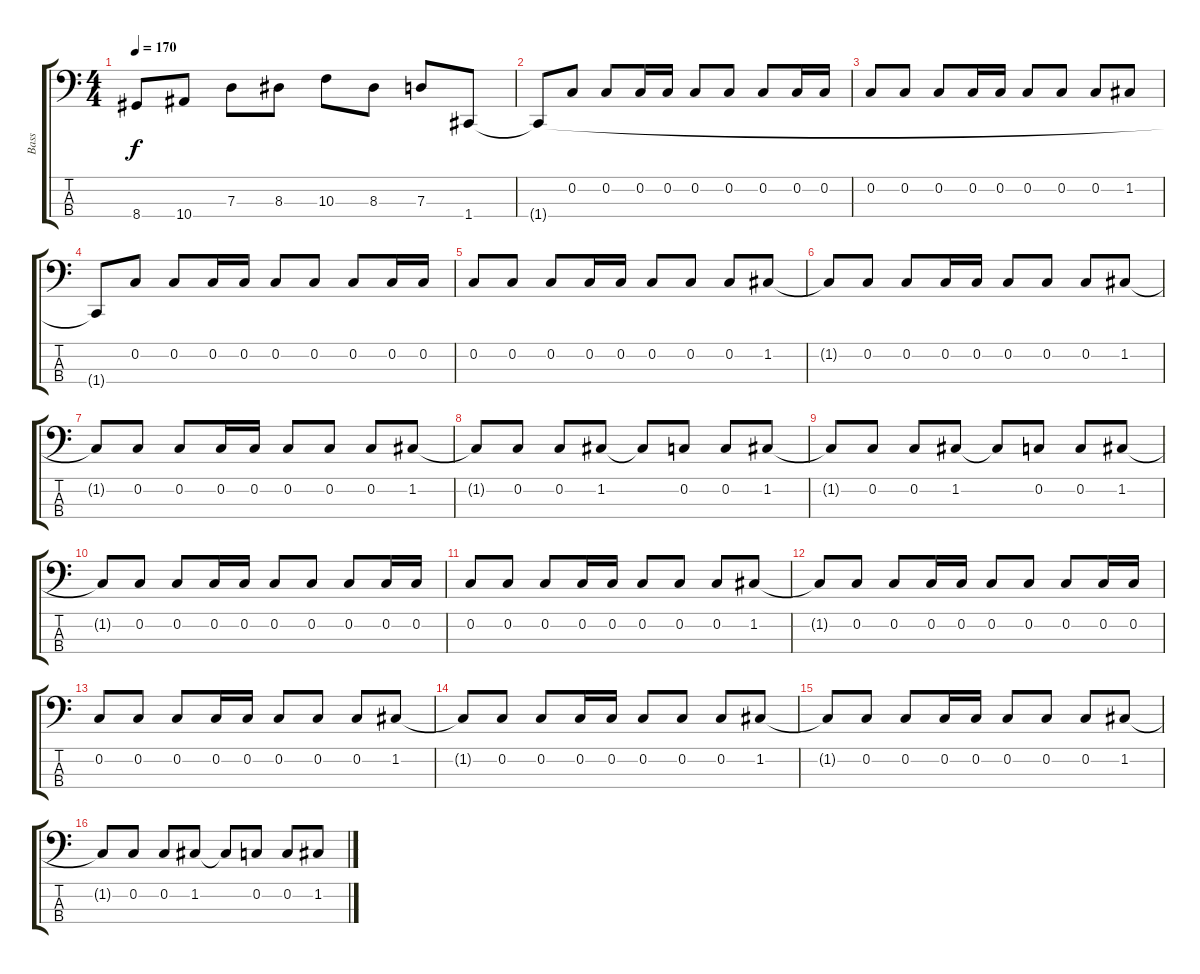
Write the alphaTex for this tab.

\track ("Bass" "Bass") {instrument electricbasspick}
\staff {score tabs}
\tuning (F2 C2 G1 C1) {hide}
\ts (4 4)
\tempo 170
\clef f4
\ks c
8.4{t}.8{dy f} 10.4.8 7.3.8 8.3.8 10.3.8 8.3.8 7.3.8 1.4.8 |
1.4{t}.8 0.2.8 0.2.8 0.2.16 0.2.16 0.2.8 0.2.8 0.2.8 0.2.16 0.2.16 |
0.2.8 0.2.8 0.2.8 0.2.16 0.2.16 0.2.8 0.2.8 0.2.8 1.2.8 |
1.4{t}.8 0.2.8 0.2.8 0.2.16 0.2.16 0.2.8 0.2.8 0.2.8 0.2.16 0.2.16 |
0.2.8 0.2.8 0.2.8 0.2.16 0.2.16 0.2.8 0.2.8 0.2.8 1.2.8 |
1.2{t}.8 0.2.8 0.2.8 0.2.16 0.2.16 0.2.8 0.2.8 0.2.8 1.2.8 |
1.2{t}.8 0.2.8 0.2.8 0.2.16 0.2.16 0.2.8 0.2.8 0.2.8 1.2.8 |
1.2{t}.8 0.2.8 0.2.8 1.2.8 1.2{t}.8 0.2.8 0.2.8 1.2.8 |
1.2{t}.8 0.2.8 0.2.8 1.2.8 1.2{t}.8 0.2.8 0.2.8 1.2.8 |
1.2{t}.8 0.2.8 0.2.8 0.2.16 0.2.16 0.2.8 0.2.8 0.2.8 0.2.16 0.2.16 |
0.2.8 0.2.8 0.2.8 0.2.16 0.2.16 0.2.8 0.2.8 0.2.8 1.2.8 |
1.2{t}.8 0.2.8 0.2.8 0.2.16 0.2.16 0.2.8 0.2.8 0.2.8 0.2.16 0.2.16 |
0.2.8 0.2.8 0.2.8 0.2.16 0.2.16 0.2.8 0.2.8 0.2.8 1.2.8 |
1.2{t}.8 0.2.8 0.2.8 0.2.16 0.2.16 0.2.8 0.2.8 0.2.8 1.2.8 |
1.2{t}.8 0.2.8 0.2.8 0.2.16 0.2.16 0.2.8 0.2.8 0.2.8 1.2.8 |
1.2{t}.8 0.2.8 0.2.8 1.2.8 1.2{t}.8 0.2.8 0.2.8 1.2.8
